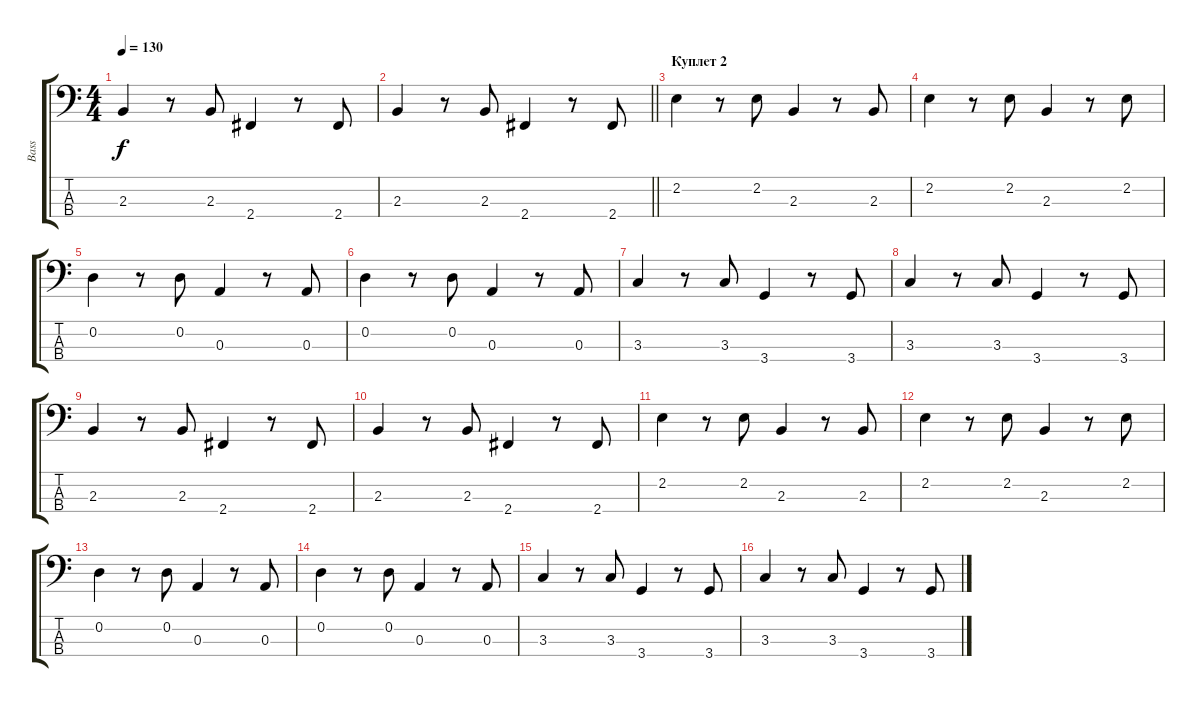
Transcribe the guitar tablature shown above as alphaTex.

\track ("Bass" "Bass") {instrument electricbasspick}
\staff {score tabs}
\tuning (G2 D2 A1 E1) {hide}
\ts (4 4)
\tempo 130
\clef f4
\ks c
2.3.4{dy f} r.8 2.3.8 2.4.4 r.8 2.4.8 |
\barLineRight lightlight
2.3.4 r.8 2.3.8 2.4.4 r.8 2.4.8 |
\section ("" "Куплет 2")
2.2.4 r.8 2.2.8 2.3.4 r.8 2.3.8 |
2.2.4 r.8 2.2.8 2.3.4 r.8 2.2.8 |
0.2.4 r.8 0.2.8 0.3.4 r.8 0.3.8 |
0.2.4 r.8 0.2.8 0.3.4 r.8 0.3.8 |
3.3.4 r.8 3.3.8 3.4.4 r.8 3.4.8 |
3.3.4 r.8 3.3.8 3.4.4 r.8 3.4.8 |
2.3.4 r.8 2.3.8 2.4.4 r.8 2.4.8 |
2.3.4 r.8 2.3.8 2.4.4 r.8 2.4.8 |
2.2.4 r.8 2.2.8 2.3.4 r.8 2.3.8 |
2.2.4 r.8 2.2.8 2.3.4 r.8 2.2.8 |
0.2.4 r.8 0.2.8 0.3.4 r.8 0.3.8 |
0.2.4 r.8 0.2.8 0.3.4 r.8 0.3.8 |
3.3.4 r.8 3.3.8 3.4.4 r.8 3.4.8 |
3.3.4 r.8 3.3.8 3.4.4 r.8 3.4.8
